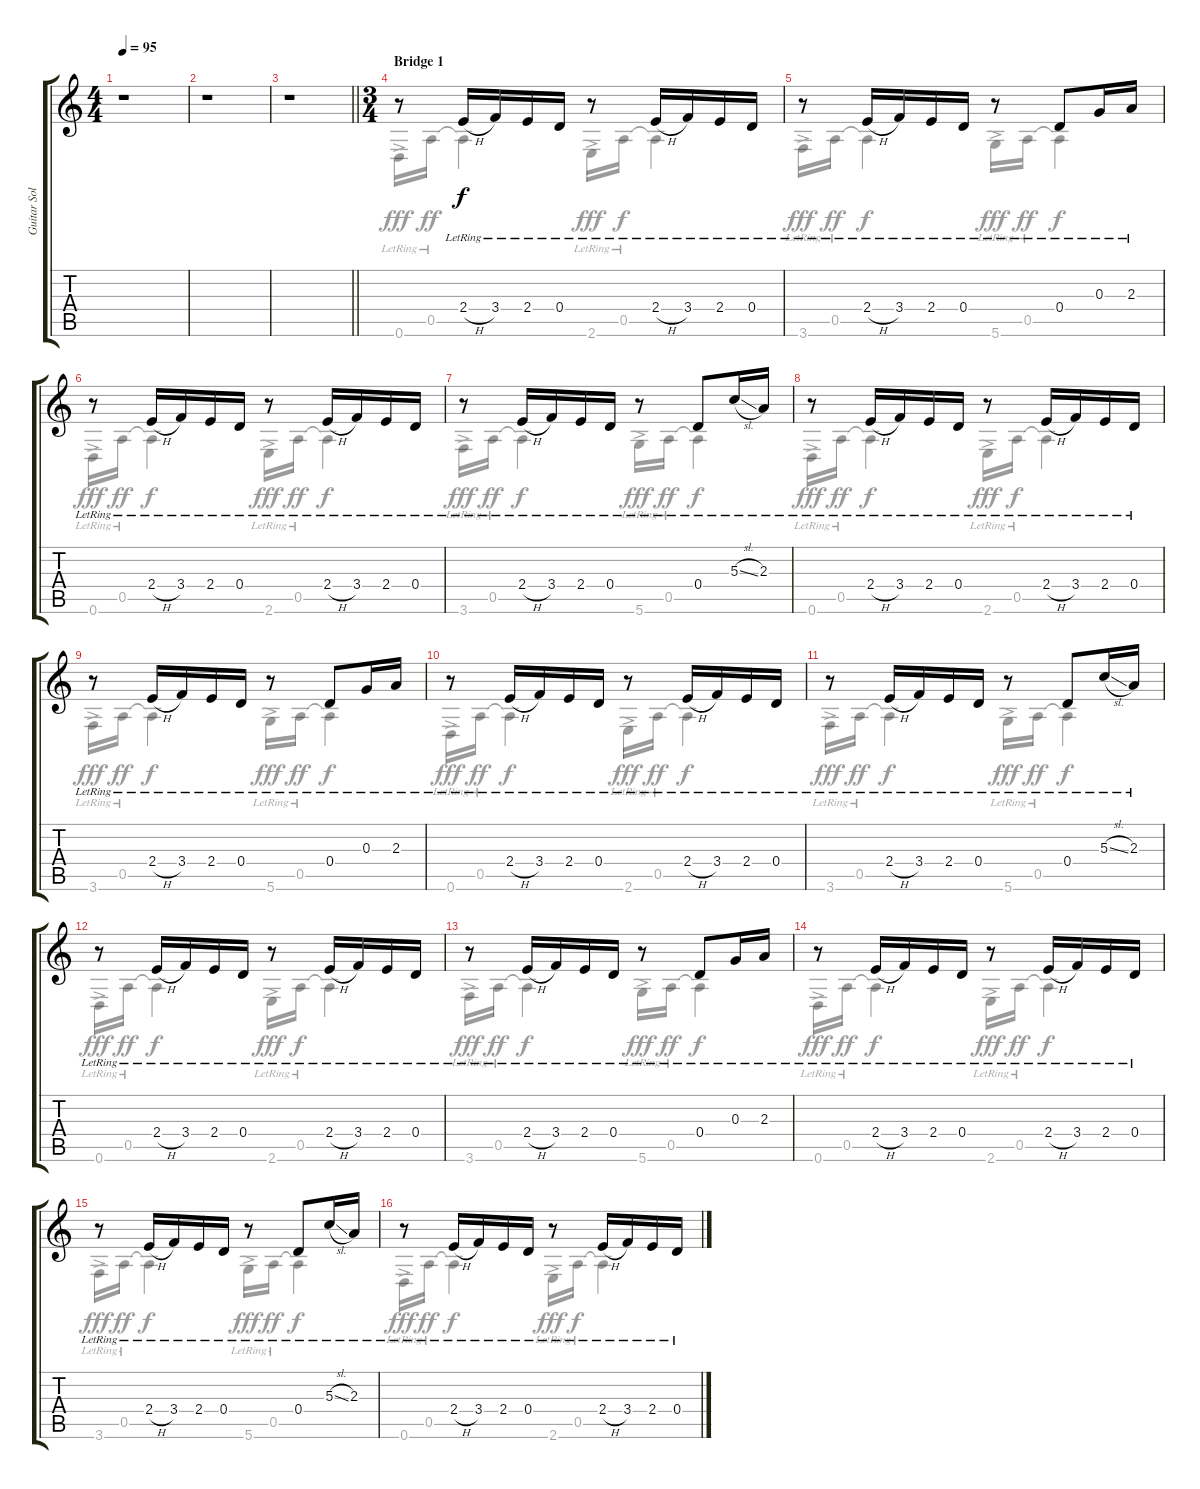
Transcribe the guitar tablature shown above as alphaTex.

\track ("Guitar Solo Synyster" "Guitar Sol") {instrument distortionguitar}
\staff {score tabs}
\tuning (E4 B3 G3 D3 A2 D2) {hide}
\voice
\ts (4 4)
\tempo 95
\clef g2
\ks c
r.1{dy mp} |
r.1 |
\barLineRight lightlight
r.1 |
\ts (3 4)
\section ("" "Bridge 1")
r.8{volume 14 balance 8 instrument acousticguitarsteel} 2.4{h lr}.16{dy f} 3.4{lr}.16{beam merge} 2.4{lr}.16 0.4{lr}.16 r.8{beam merge} 2.4{h lr}.16 3.4{lr}.16 2.4{lr}.16 0.4{lr}.16 |
r.8{beam merge} 2.4{h lr}.16 3.4{lr}.16{beam merge} 2.4{lr}.16 0.4{lr}.16 r.8{beam merge} 0.4{lr}.8 0.3{lr}.16 2.3{lr}.16 |
r.8{beam merge} 2.4{h lr}.16 3.4{lr}.16{beam merge} 2.4{lr}.16 0.4{lr}.16 r.8{beam merge} 2.4{h lr}.16 3.4{lr}.16{beam merge} 2.4{lr}.16 0.4{lr}.16 |
r.8{beam merge} 2.4{h lr}.16 3.4{lr}.16{beam merge} 2.4{lr}.16 0.4{lr}.16 r.8{beam merge} 0.4{lr}.8 5.3{sl lr}.16 2.3{lr}.16 |
r.8 2.4{h lr}.16 3.4{lr}.16{beam merge} 2.4{lr}.16 0.4{lr}.16 r.8{beam merge} 2.4{h lr}.16 3.4{lr}.16 2.4{lr}.16 0.4{lr}.16 |
r.8{beam merge} 2.4{h lr}.16 3.4{lr}.16{beam merge} 2.4{lr}.16 0.4{lr}.16 r.8{beam merge} 0.4{lr}.8 0.3{lr}.16 2.3{lr}.16 |
r.8{beam merge} 2.4{h lr}.16 3.4{lr}.16{beam merge} 2.4{lr}.16 0.4{lr}.16 r.8{beam merge} 2.4{h lr}.16 3.4{lr}.16{beam merge} 2.4{lr}.16 0.4{lr}.16 |
r.8{beam merge} 2.4{h lr}.16 3.4{lr}.16{beam merge} 2.4{lr}.16 0.4{lr}.16 r.8{beam merge} 0.4{lr}.8 5.3{sl lr}.16 2.3{lr}.16 |
r.8 2.4{h lr}.16 3.4{lr}.16{beam merge} 2.4{lr}.16 0.4{lr}.16 r.8{beam merge} 2.4{h lr}.16 3.4{lr}.16 2.4{lr}.16 0.4{lr}.16 |
r.8{beam merge} 2.4{h lr}.16 3.4{lr}.16{beam merge} 2.4{lr}.16 0.4{lr}.16 r.8{beam merge} 0.4{lr}.8 0.3{lr}.16 2.3{lr}.16 |
r.8{beam merge} 2.4{h lr}.16 3.4{lr}.16{beam merge} 2.4{lr}.16 0.4{lr}.16 r.8{beam merge} 2.4{h lr}.16 3.4{lr}.16{beam merge} 2.4{lr}.16 0.4{lr}.16 |
r.8{beam merge} 2.4{h lr}.16 3.4{lr}.16{beam merge} 2.4{lr}.16 0.4{lr}.16 r.8{beam merge} 0.4{lr}.8 5.3{sl lr}.16 2.3{lr}.16 |
r.8 2.4{h lr}.16 3.4{lr}.16{beam merge} 2.4{lr}.16 0.4{lr}.16 r.8{beam merge} 2.4{h lr}.16 3.4{lr}.16 2.4{lr}.16 0.4{lr}.16
\voice
\clef g2
\ottava regular
\simile none
\ks c
|
|
\barLineRight lightlight
|
0.6{ac lr}.16{dy fff} 0.5{lr}.16{dy ff} 0.5{t}.4{dy f} 2.6{ac lr}.16{dy fff} 0.5{lr}.16{dy f} 0.5{t}.4 |
3.6{ac lr}.16{dy fff} 0.5{lr}.16{dy ff} 0.5{t}.4{dy f} 5.6{ac lr}.16{dy fff} 0.5{lr}.16{dy ff} 0.5{t}.4{dy f} |
0.6{ac lr}.16{dy fff} 0.5{lr}.16{dy ff} 0.5{t}.4{dy f} 2.6{ac lr}.16{dy fff} 0.5{lr}.16{dy ff} 0.5{t}.4{dy f} |
3.6{ac lr}.16{dy fff} 0.5{lr}.16{dy ff} 0.5{t}.4{dy f} 5.6{ac lr}.16{dy fff} 0.5{lr}.16{dy ff} 0.5{t}.4{dy f} |
0.6{ac lr}.16{dy fff} 0.5{lr}.16{dy ff} 0.5{t}.4{dy f} 2.6{ac lr}.16{dy fff} 0.5{lr}.16{dy f} 0.5{t}.4 |
3.6{ac lr}.16{dy fff} 0.5{lr}.16{dy ff} 0.5{t}.4{dy f} 5.6{ac lr}.16{dy fff} 0.5{lr}.16{dy ff} 0.5{t}.4{dy f} |
0.6{ac lr}.16{dy fff} 0.5{lr}.16{dy ff} 0.5{t}.4{dy f} 2.6{ac lr}.16{dy fff} 0.5{lr}.16{dy ff} 0.5{t}.4{dy f} |
3.6{ac lr}.16{dy fff} 0.5{lr}.16{dy ff} 0.5{t}.4{dy f} 5.6{ac lr}.16{dy fff} 0.5{lr}.16{dy ff} 0.5{t}.4{dy f} |
0.6{ac lr}.16{dy fff} 0.5{lr}.16{dy ff} 0.5{t}.4{dy f} 2.6{ac lr}.16{dy fff} 0.5{lr}.16{dy f} 0.5{t}.4 |
3.6{ac lr}.16{dy fff} 0.5{lr}.16{dy ff} 0.5{t}.4{dy f} 5.6{ac lr}.16{dy fff} 0.5{lr}.16{dy ff} 0.5{t}.4{dy f} |
0.6{ac lr}.16{dy fff} 0.5{lr}.16{dy ff} 0.5{t}.4{dy f} 2.6{ac lr}.16{dy fff} 0.5{lr}.16{dy ff} 0.5{t}.4{dy f} |
3.6{ac lr}.16{dy fff} 0.5{lr}.16{dy ff} 0.5{t}.4{dy f} 5.6{ac lr}.16{dy fff} 0.5{lr}.16{dy ff} 0.5{t}.4{dy f} |
0.6{ac lr}.16{dy fff} 0.5{lr}.16{dy ff} 0.5{t}.4{dy f} 2.6{ac lr}.16{dy fff} 0.5{lr}.16{dy f} 0.5{t}.4
